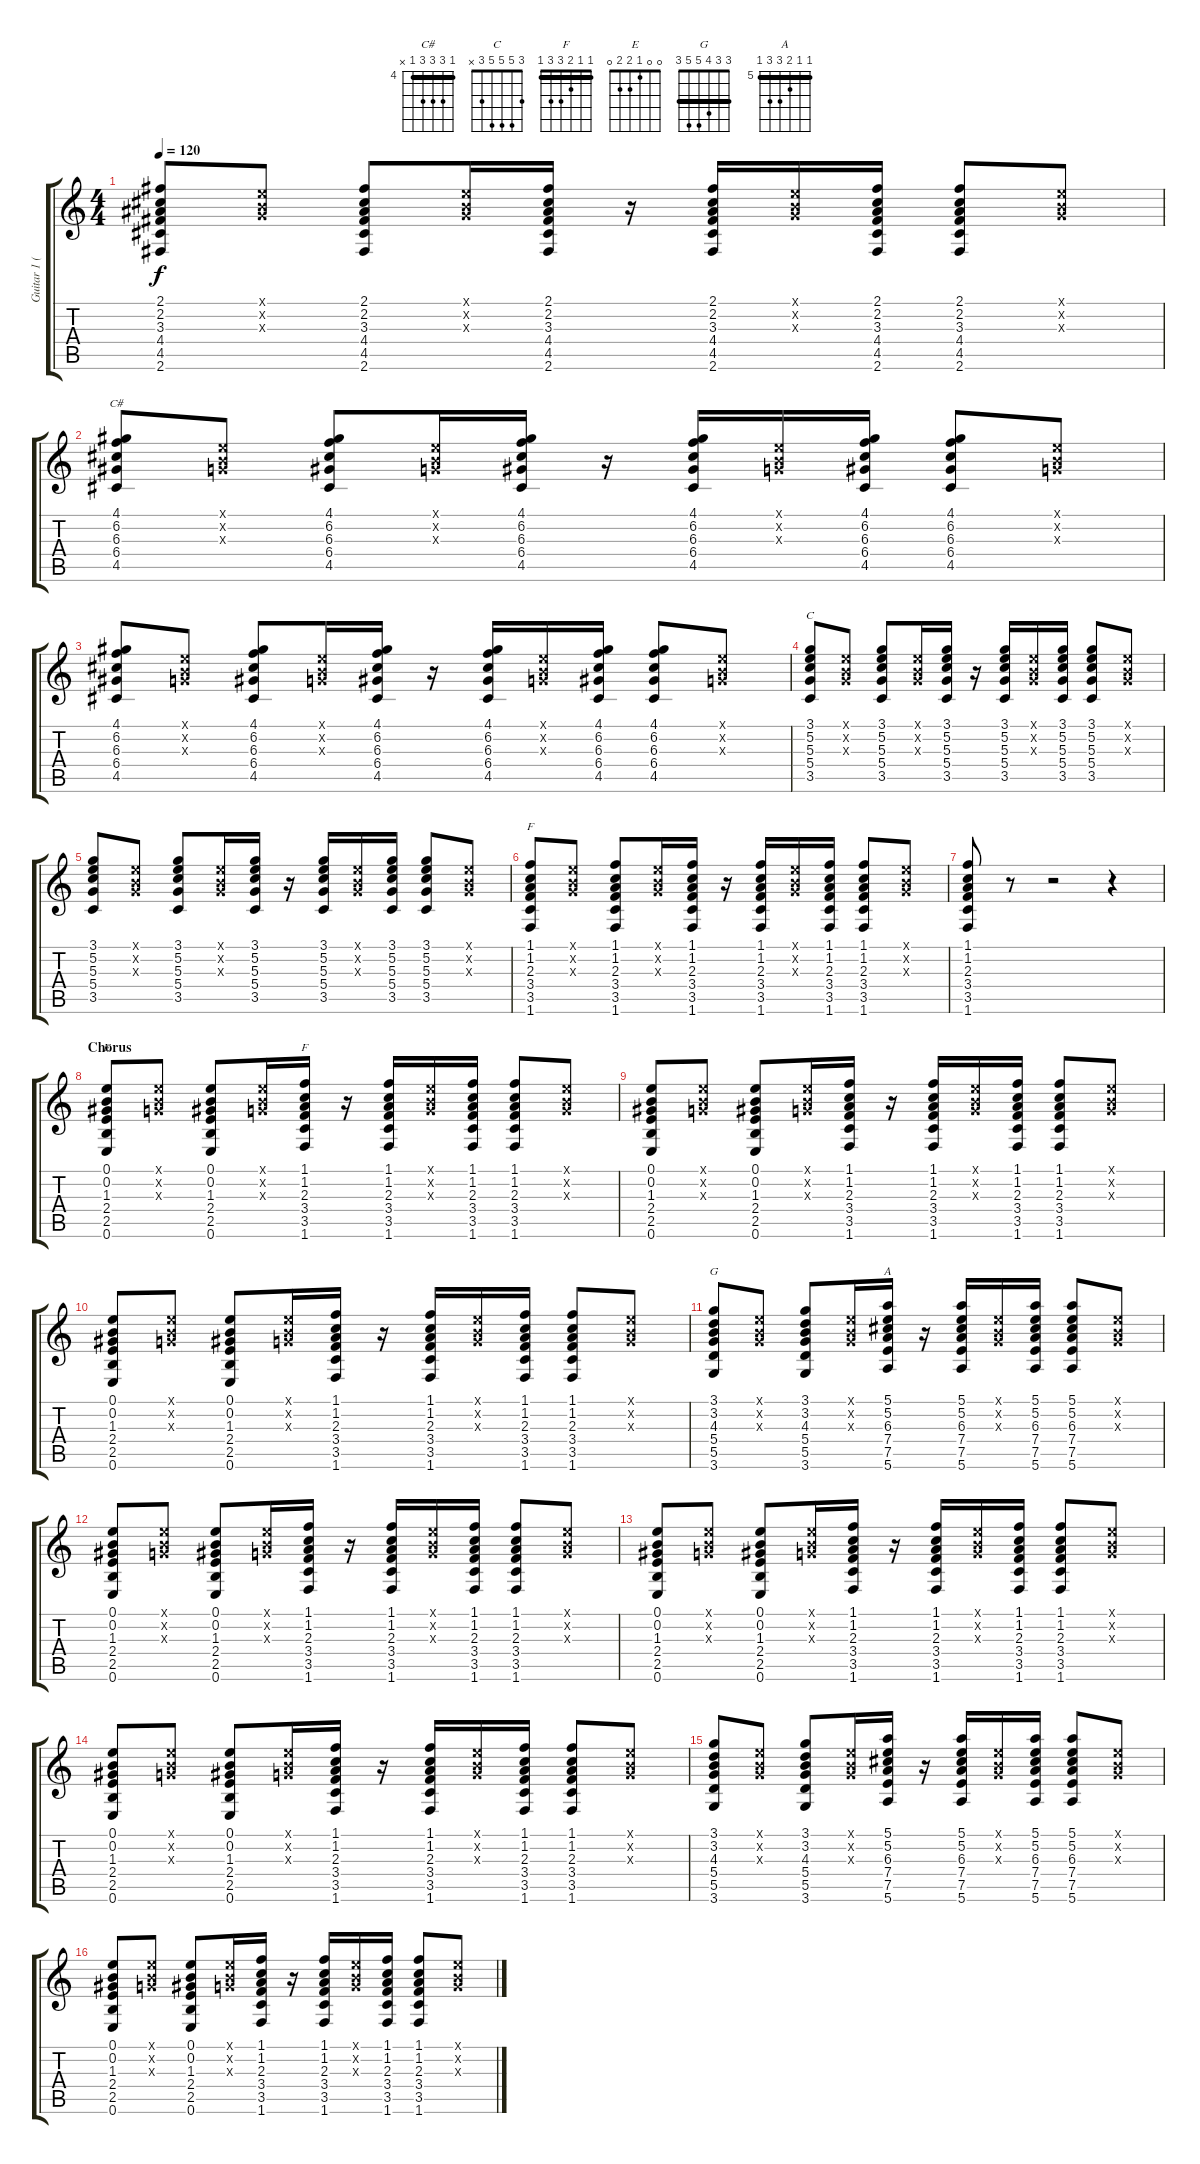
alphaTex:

\track ("Guitar 1 (acoustic steel)" "Guitar 1 (") {instrument acousticguitarsteel}
\staff {score tabs}
\tuning (E4 B3 G3 D3 A2 E2) {hide}
\chord ("C#" 4 6 6 6 4 x) {firstfret 4 barre 4}
\chord ("C" 3 5 5 5 3 x)
\chord ("F" 1 1 2 3 3 1)
\chord ("E" 0 0 1 2 2 0)
\chord ("F" 1 1 2 3 3 1) {barre 1}
\chord ("G" 3 3 4 5 5 3) {barre 3}
\chord ("A" 5 5 6 7 7 5) {firstfret 5 barre 5}
\ts (4 4)
\tempo 120
\clef g2
\ks c
(2.1 2.2 3.3 4.4 4.5 2.6).8{dy f} (0.1{x} 0.2{x} 0.3{x}).8 (2.1 2.2 3.3 4.4 4.5 2.6).8 (0.1{x} 0.2{x} 0.3{x}).16 (2.1 2.2 3.3 4.4 4.5 2.6).16 r.16 (2.1 2.2 3.3 4.4 4.5 2.6).16 (0.1{x} 0.2{x} 0.3{x}).16 (2.1 2.2 3.3 4.4 4.5 2.6).16 (2.1 2.2 3.3 4.4 4.5 2.6).8 (0.1{x} 0.2{x} 0.3{x}).8 |
(4.1 6.2 6.3 6.4 4.5).8{ch "C#"} (0.1{x} 0.2{x} 0.3{x}).8 (4.1 6.2 6.3 6.4 4.5).8 (0.1{x} 0.2{x} 0.3{x}).16 (4.1 6.2 6.3 6.4 4.5).16 r.16 (4.1 6.2 6.3 6.4 4.5).16 (0.1{x} 0.2{x} 0.3{x}).16 (4.1 6.2 6.3 6.4 4.5).16 (4.1 6.2 6.3 6.4 4.5).8 (0.1{x} 0.2{x} 0.3{x}).8 |
(4.1 6.2 6.3 6.4 4.5).8 (0.1{x} 0.2{x} 0.3{x}).8 (4.1 6.2 6.3 6.4 4.5).8 (0.1{x} 0.2{x} 0.3{x}).16 (4.1 6.2 6.3 6.4 4.5).16 r.16 (4.1 6.2 6.3 6.4 4.5).16 (0.1{x} 0.2{x} 0.3{x}).16 (4.1 6.2 6.3 6.4 4.5).16 (4.1 6.2 6.3 6.4 4.5).8 (0.1{x} 0.2{x} 0.3{x}).8 |
(3.1 5.2 5.3 5.4 3.5).8{ch "C"} (0.1{x} 0.2{x} 0.3{x}).8 (3.1 5.2 5.3 5.4 3.5).8 (0.1{x} 0.2{x} 0.3{x}).16 (3.1 5.2 5.3 5.4 3.5).16 r.16 (3.1 5.2 5.3 5.4 3.5).16 (0.1{x} 0.2{x} 0.3{x}).16 (3.1 5.2 5.3 5.4 3.5).16 (3.1 5.2 5.3 5.4 3.5).8 (0.1{x} 0.2{x} 0.3{x}).8 |
(3.1 5.2 5.3 5.4 3.5).8 (0.1{x} 0.2{x} 0.3{x}).8 (3.1 5.2 5.3 5.4 3.5).8 (0.1{x} 0.2{x} 0.3{x}).16 (3.1 5.2 5.3 5.4 3.5).16 r.16 (3.1 5.2 5.3 5.4 3.5).16 (0.1{x} 0.2{x} 0.3{x}).16 (3.1 5.2 5.3 5.4 3.5).16 (3.1 5.2 5.3 5.4 3.5).8 (0.1{x} 0.2{x} 0.3{x}).8 |
(1.1 1.2 2.3 3.4 3.5 1.6).8{ch "F"} (0.1{x} 0.2{x} 0.3{x}).8 (1.1 1.2 2.3 3.4 3.5 1.6).8 (0.1{x} 0.2{x} 0.3{x}).16 (1.1 1.2 2.3 3.4 3.5 1.6).16 r.16 (1.1 1.2 2.3 3.4 3.5 1.6).16 (0.1{x} 0.2{x} 0.3{x}).16 (1.1 1.2 2.3 3.4 3.5 1.6).16 (1.1 1.2 2.3 3.4 3.5 1.6).8 (0.1{x} 0.2{x} 0.3{x}).8 |
(1.1 1.2 2.3 3.4 3.5 1.6).8 r.8 r.2 r.4 |
\section ("" "Chorus")
(0.1 0.2 1.3 2.4 2.5 0.6).8{ch "E"} (0.1{x} 0.2{x} 0.3{x}).8 (0.1 0.2 1.3 2.4 2.5 0.6).8 (0.1{x} 0.2{x} 0.3{x}).16 (1.1 1.2 2.3 3.4 3.5 1.6).16{ch "F"} r.16 (1.1 1.2 2.3 3.4 3.5 1.6).16 (0.1{x} 0.2{x} 0.3{x}).16 (1.1 1.2 2.3 3.4 3.5 1.6).16 (1.1 1.2 2.3 3.4 3.5 1.6).8 (0.1{x} 0.2{x} 0.3{x}).8 |
(0.1 0.2 1.3 2.4 2.5 0.6).8 (0.1{x} 0.2{x} 0.3{x}).8 (0.1 0.2 1.3 2.4 2.5 0.6).8 (0.1{x} 0.2{x} 0.3{x}).16 (1.1 1.2 2.3 3.4 3.5 1.6).16 r.16 (1.1 1.2 2.3 3.4 3.5 1.6).16 (0.1{x} 0.2{x} 0.3{x}).16 (1.1 1.2 2.3 3.4 3.5 1.6).16 (1.1 1.2 2.3 3.4 3.5 1.6).8 (0.1{x} 0.2{x} 0.3{x}).8 |
(0.1 0.2 1.3 2.4 2.5 0.6).8 (0.1{x} 0.2{x} 0.3{x}).8 (0.1 0.2 1.3 2.4 2.5 0.6).8 (0.1{x} 0.2{x} 0.3{x}).16 (1.1 1.2 2.3 3.4 3.5 1.6).16 r.16 (1.1 1.2 2.3 3.4 3.5 1.6).16 (0.1{x} 0.2{x} 0.3{x}).16 (1.1 1.2 2.3 3.4 3.5 1.6).16 (1.1 1.2 2.3 3.4 3.5 1.6).8 (0.1{x} 0.2{x} 0.3{x}).8 |
(3.1 3.2 4.3 5.4 5.5 3.6).8{ch "G"} (0.1{x} 0.2{x} 0.3{x}).8 (3.1 3.2 4.3 5.4 5.5 3.6).8 (0.1{x} 0.2{x} 0.3{x}).16 (5.1 5.2 6.3 7.4 7.5 5.6).16{ch "A"} r.16 (5.1 5.2 6.3 7.4 7.5 5.6).16 (0.1{x} 0.2{x} 0.3{x}).16 (5.1 5.2 6.3 7.4 7.5 5.6).16 (5.1 5.2 6.3 7.4 7.5 5.6).8 (0.1{x} 0.2{x} 0.3{x}).8 |
(0.1 0.2 1.3 2.4 2.5 0.6).8 (0.1{x} 0.2{x} 0.3{x}).8 (0.1 0.2 1.3 2.4 2.5 0.6).8 (0.1{x} 0.2{x} 0.3{x}).16 (1.1 1.2 2.3 3.4 3.5 1.6).16 r.16 (1.1 1.2 2.3 3.4 3.5 1.6).16 (0.1{x} 0.2{x} 0.3{x}).16 (1.1 1.2 2.3 3.4 3.5 1.6).16 (1.1 1.2 2.3 3.4 3.5 1.6).8 (0.1{x} 0.2{x} 0.3{x}).8 |
(0.1 0.2 1.3 2.4 2.5 0.6).8 (0.1{x} 0.2{x} 0.3{x}).8 (0.1 0.2 1.3 2.4 2.5 0.6).8 (0.1{x} 0.2{x} 0.3{x}).16 (1.1 1.2 2.3 3.4 3.5 1.6).16 r.16 (1.1 1.2 2.3 3.4 3.5 1.6).16 (0.1{x} 0.2{x} 0.3{x}).16 (1.1 1.2 2.3 3.4 3.5 1.6).16 (1.1 1.2 2.3 3.4 3.5 1.6).8 (0.1{x} 0.2{x} 0.3{x}).8 |
(0.1 0.2 1.3 2.4 2.5 0.6).8 (0.1{x} 0.2{x} 0.3{x}).8 (0.1 0.2 1.3 2.4 2.5 0.6).8 (0.1{x} 0.2{x} 0.3{x}).16 (1.1 1.2 2.3 3.4 3.5 1.6).16 r.16 (1.1 1.2 2.3 3.4 3.5 1.6).16 (0.1{x} 0.2{x} 0.3{x}).16 (1.1 1.2 2.3 3.4 3.5 1.6).16 (1.1 1.2 2.3 3.4 3.5 1.6).8 (0.1{x} 0.2{x} 0.3{x}).8 |
(3.1 3.2 4.3 5.4 5.5 3.6).8 (0.1{x} 0.2{x} 0.3{x}).8 (3.1 3.2 4.3 5.4 5.5 3.6).8 (0.1{x} 0.2{x} 0.3{x}).16 (5.1 5.2 6.3 7.4 7.5 5.6).16 r.16 (5.1 5.2 6.3 7.4 7.5 5.6).16 (0.1{x} 0.2{x} 0.3{x}).16 (5.1 5.2 6.3 7.4 7.5 5.6).16 (5.1 5.2 6.3 7.4 7.5 5.6).8 (0.1{x} 0.2{x} 0.3{x}).8 |
(0.1 0.2 1.3 2.4 2.5 0.6).8 (0.1{x} 0.2{x} 0.3{x}).8 (0.1 0.2 1.3 2.4 2.5 0.6).8 (0.1{x} 0.2{x} 0.3{x}).16 (1.1 1.2 2.3 3.4 3.5 1.6).16 r.16 (1.1 1.2 2.3 3.4 3.5 1.6).16 (0.1{x} 0.2{x} 0.3{x}).16 (1.1 1.2 2.3 3.4 3.5 1.6).16 (1.1 1.2 2.3 3.4 3.5 1.6).8 (0.1{x} 0.2{x} 0.3{x}).8
